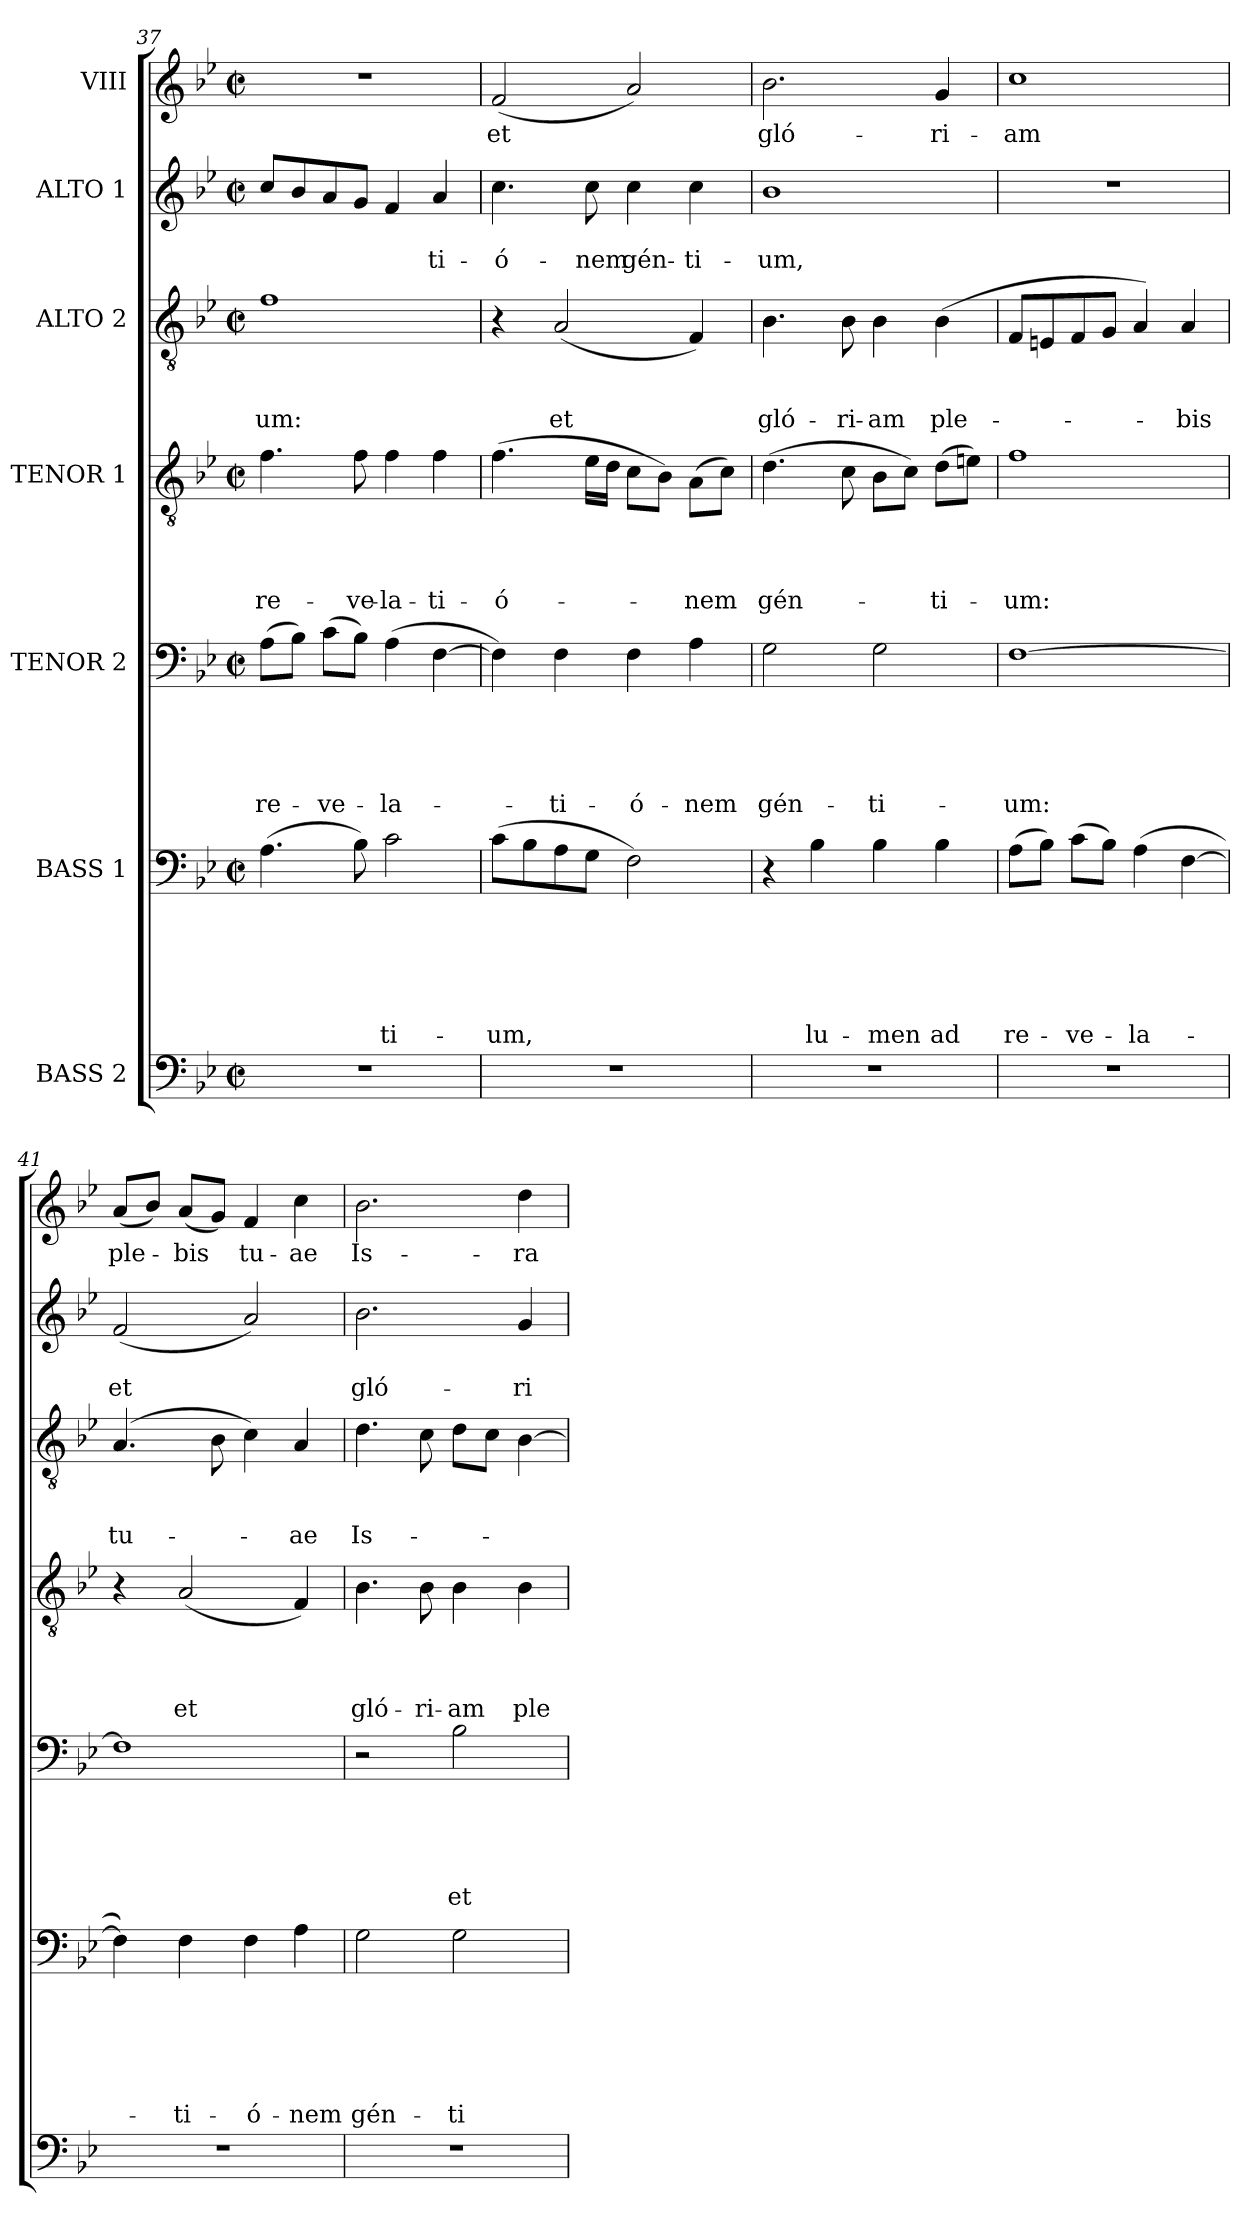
**kern	**kern	**text	**text	**text	**text	**text	**text	**kern	**text	**text	**text	**text	**text	**kern	**text	**text	**text	**text	**kern	**text	**text	**text	**kern	**text	**text	**kern	**text
*part7	*part6	*part6	*part6	*part6	*part6	*part6	*part6	*part5	*part5	*part5	*part5	*part5	*part5	*part4	*part4	*part4	*part4	*part4	*part3	*part3	*part3	*part3	*part2	*part2	*part2	*part1	*part1
*staff7	*staff6	*staff6	*staff6	*staff6	*staff6	*staff6	*staff6	*staff5	*staff5	*staff5	*staff5	*staff5	*staff5	*staff4	*staff4	*staff4	*staff4	*staff4	*staff3	*staff3	*staff3	*staff3	*staff2	*staff2	*staff2	*staff1	*staff1
*I"BASS 2	*I"BASS 1	*	*	*	*	*	*	*I"TENOR 2	*	*	*	*	*	*I"TENOR 1	*	*	*	*	*I"ALTO 2	*	*	*	*I"ALTO 1	*	*	*I"VIII	*
!!LO:PB:g=z
*clefF4	*clefF4	*	*	*	*	*	*	*clefF4	*	*	*	*	*	*clefGv2	*	*	*	*	*clefGv2	*	*	*	*clefG2	*	*	*clefG2	*
*k[b-e-]	*k[b-e-]	*	*	*	*	*	*	*k[b-e-]	*	*	*	*	*	*k[b-e-]	*	*	*	*	*k[b-e-]	*	*	*	*k[b-e-]	*	*	*k[b-e-]	*
*B-:	*B-:	*	*	*	*	*	*	*B-:	*	*	*	*	*	*B-:	*	*	*	*	*B-:	*	*	*	*B-:	*	*	*B-:	*
*M2/2	*M2/2	*	*	*	*	*	*	*M2/2	*	*	*	*	*	*M2/2	*	*	*	*	*M2/2	*	*	*	*M2/2	*	*	*M2/2	*
*met(c|)	*met(c|)	*	*	*	*	*	*	*met(c|)	*	*	*	*	*	*met(c|)	*	*	*	*	*met(c|)	*	*	*	*met(c|)	*	*	*met(c|)	*
=37	=37	=37	=37	=37	=37	=37	=37	=37	=37	=37	=37	=37	=37	=37	=37	=37	=37	=37	=37	=37	=37	=37	=37	=37	=37	=37	=37
!	!	!	!	!	!	!	!	!	!	!	!	!	!LO:LY:b	!	!	!	!	!LO:LY:b	!	!	!	!LO:LY:b	!	!	!	!	!
1r	(>4.A\	.	.	.	.	.	.	(>8A\L	.	.	.	.	re-	4.f\	.	.	.	re-	1f	.	.	-um:	8cc/L	.	.	1r	.
.	.	.	.	.	.	.	.	8B-\J)	.	.	.	.	.	.	.	.	.	.	.	.	.	.	8b-/	.	.	.	.
!	!	!	!	!	!	!	!	!	!	!	!	!	!LO:LY:b	!	!	!	!	!	!	!	!	!	!	!	!	!	!
.	.	.	.	.	.	.	.	(>8c\L	.	.	.	.	-ve-	.	.	.	.	.	.	.	.	.	8a/	.	.	.	.
!	!	!	!	!	!	!	!	!	!	!	!	!	!	!	!	!	!	!LO:LY:b	!	!	!	!	!	!	!	!	!
.	8B-\)	.	.	.	.	.	.	8B-\J)	.	.	.	.	.	8f\	.	.	.	-ve-	.	.	.	.	8g/J	.	.	.	.
!	!	!	!	!	!	!	!LO:LY:b	!	!	!	!	!	!LO:LY:b	!	!	!	!	!LO:LY:b:rj	!	!	!	!	!	!	!	!	!
.	2c\	.	.	.	.	.	-ti-	(>4A\	.	.	.	.	-la-	4f\	.	.	.	-la-	.	.	.	.	4f/	.	.	.	.
!	!	!	!	!	!	!	!	!	!	!	!	!	!	!	!	!	!	!LO:LY:b	!	!	!	!	!	!	!LO:LY:b	!	!
.	.	.	.	.	.	.	.	[>4F\	.	.	.	.	.	4f\	.	.	.	-ti-	.	.	.	.	4a/	.	-ti-	.	.
=38	=38	=38	=38	=38	=38	=38	=38	=38	=38	=38	=38	=38	=38	=38	=38	=38	=38	=38	=38	=38	=38	=38	=38	=38	=38	=38	=38
!	!	!	!	!	!	!	!LO:LY:b	!	!	!	!	!	!	!	!	!	!	!LO:LY:b	!	!	!	!	!	!	!LO:LY:b	!	!LO:LY:b
1r	(>8c\L	.	.	.	.	.	-um,	4F\])	.	.	.	.	.	(>4.f\	.	.	.	-ó-	4r	.	.	.	4.cc\	.	-ó-	(<2f/	et
.	8B-\	.	.	.	.	.	.	.	.	.	.	.	.	.	.	.	.	.	.	.	.	.	.	.	.	.	.
!	!	!	!	!	!	!	!	!	!	!	!	!	!LO:LY:b	!	!	!	!	!	!	!	!	!LO:LY:b	!	!	!	!	!
.	8A\	.	.	.	.	.	.	4F\	.	.	.	.	-ti-	.	.	.	.	.	(<2A/	.	.	et	.	.	.	.	.
!	!	!	!	!	!	!	!	!	!	!	!	!	!	!	!	!	!	!	!	!	!	!	!	!	!LO:LY:b	!	!
.	8G\J	.	.	.	.	.	.	.	.	.	.	.	.	16e-\LL	.	.	.	.	.	.	.	.	8cc\	.	-nem	.	.
.	.	.	.	.	.	.	.	.	.	.	.	.	.	16d\JJ	.	.	.	.	.	.	.	.	.	.	.	.	.
!	!	!	!	!	!	!	!	!	!	!	!	!	!LO:LY:b	!	!	!	!	!	!	!	!	!	!	!	!LO:LY:b	!	!
.	2F\)	.	.	.	.	.	.	4F\	.	.	.	.	-ó-	8c\L	.	.	.	.	.	.	.	.	4cc\	.	gén-	2a/)	.
.	.	.	.	.	.	.	.	.	.	.	.	.	.	8B-\J)	.	.	.	.	.	.	.	.	.	.	.	.	.
!	!	!	!	!	!	!	!	!	!	!	!	!	!LO:LY:b	!	!	!	!	!LO:LY:b	!	!	!	!	!	!	!LO:LY:b	!	!
.	.	.	.	.	.	.	.	4A\	.	.	.	.	-nem	(>8A\L	.	.	.	-nem	4F/)	.	.	.	4cc\	.	-ti-	.	.
.	.	.	.	.	.	.	.	.	.	.	.	.	.	8c\J)	.	.	.	.	.	.	.	.	.	.	.	.	.
=39	=39	=39	=39	=39	=39	=39	=39	=39	=39	=39	=39	=39	=39	=39	=39	=39	=39	=39	=39	=39	=39	=39	=39	=39	=39	=39	=39
!	!	!	!	!	!	!	!	!	!	!	!	!	!LO:LY:b	!	!	!	!	!LO:LY:b	!	!	!	!LO:LY:b	!	!	!LO:LY:b	!	!LO:LY:b
1r	4r	.	.	.	.	.	.	2G\	.	.	.	.	gén-	(>4.d\	.	.	.	gén-	4.B-\	.	.	gló-	1b-	.	-um,	2.b-\	gló-
!	!	!	!	!	!	!	!LO:LY:b	!	!	!	!	!	!	!	!	!	!	!	!	!	!	!	!	!	!	!	!
.	4B-\	.	.	.	.	.	lu-	.	.	.	.	.	.	.	.	.	.	.	.	.	.	.	.	.	.	.	.
!	!	!	!	!	!	!	!	!	!	!	!	!	!	!	!	!	!	!	!	!	!	!LO:LY:b	!	!	!	!	!
.	.	.	.	.	.	.	.	.	.	.	.	.	.	8c\	.	.	.	.	8B-\	.	.	-ri-	.	.	.	.	.
!	!	!	!	!	!	!	!LO:LY:b	!	!	!	!	!	!LO:LY:b	!	!	!	!	!	!	!	!	!LO:LY:b	!	!	!	!	!
.	4B-\	.	.	.	.	.	-men	2G\	.	.	.	.	-ti-	8B-\L	.	.	.	.	4B-\	.	.	-am	.	.	.	.	.
.	.	.	.	.	.	.	.	.	.	.	.	.	.	8c\J)	.	.	.	.	.	.	.	.	.	.	.	.	.
!	!	!	!	!	!	!	!LO:LY:b	!	!	!	!	!	!	!	!	!	!	!LO:LY:b	!	!	!	!LO:LY:b	!	!	!	!	!LO:LY:b
.	4B-\	.	.	.	.	.	ad	.	.	.	.	.	.	(>8d\L	.	.	.	-ti-	(>4B-\	.	.	ple-	.	.	.	4g/	-ri-
.	.	.	.	.	.	.	.	.	.	.	.	.	.	8en\J)	.	.	.	.	.	.	.	.	.	.	.	.	.
=40	=40	=40	=40	=40	=40	=40	=40	=40	=40	=40	=40	=40	=40	=40	=40	=40	=40	=40	=40	=40	=40	=40	=40	=40	=40	=40	=40
!	!	!	!	!	!	!	!LO:LY:b	!	!	!	!	!	!LO:LY:b	!	!	!	!	!LO:LY:b	!	!	!	!	!	!	!	!	!LO:LY:b
1r	(>8A\L	.	.	.	.	.	re-	[>1F	.	.	.	.	-um:	1f	.	.	.	-um:	8F/L	.	.	.	1r	.	.	1cc	-am
.	8B-\J)	.	.	.	.	.	.	.	.	.	.	.	.	.	.	.	.	.	8En/	.	.	.	.	.	.	.	.
!	!	!	!	!	!	!	!LO:LY:b	!	!	!	!	!	!	!	!	!	!	!	!	!	!	!	!	!	!	!	!
.	(>8c\L	.	.	.	.	.	-ve-	.	.	.	.	.	.	.	.	.	.	.	8F/	.	.	.	.	.	.	.	.
.	8B-\J)	.	.	.	.	.	.	.	.	.	.	.	.	.	.	.	.	.	8G/J	.	.	.	.	.	.	.	.
!	!	!	!	!	!	!	!LO:LY:b	!	!	!	!	!	!	!	!	!	!	!	!	!	!	!	!	!	!	!	!
.	(>4A\	.	.	.	.	.	-la-	.	.	.	.	.	.	.	.	.	.	.	4A/)	.	.	.	.	.	.	.	.
!	!	!	!	!	!	!	!	!	!	!	!	!	!	!	!	!	!	!	!	!	!	!LO:LY:b	!	!	!	!	!
.	[>4F\	.	.	.	.	.	.	.	.	.	.	.	.	.	.	.	.	.	4A/	.	.	-bis	.	.	.	.	.
=41	=41	=41	=41	=41	=41	=41	=41	=41	=41	=41	=41	=41	=41	=41	=41	=41	=41	=41	=41	=41	=41	=41	=41	=41	=41	=41	=41
!	!	!	!	!	!	!	!	!	!	!	!	!	!	!	!	!	!	!	!	!	!	!LO:LY:b	!	!	!LO:LY:b	!	!LO:LY:b
1r	4F\])	.	.	.	.	.	.	1F]	.	.	.	.	.	4r	.	.	.	.	(4.A/	.	.	tu-	(<2f/	.	et	(<8a/L	ple-
.	.	.	.	.	.	.	.	.	.	.	.	.	.	.	.	.	.	.	.	.	.	.	.	.	.	8b-/J)	.
!	!	!	!	!	!	!	!LO:LY:b	!	!	!	!	!	!	!	!	!	!	!LO:LY:b	!	!	!	!	!	!	!	!	!LO:LY:b
.	4F\	.	.	.	.	.	-ti-	.	.	.	.	.	.	(<2A/	.	.	.	et	.	.	.	.	.	.	.	(<8a/L	-bis
.	.	.	.	.	.	.	.	.	.	.	.	.	.	.	.	.	.	.	8B-\	.	.	.	.	.	.	8g/J)	.
!	!	!	!	!	!	!	!LO:LY:b	!	!	!	!	!	!	!	!	!	!	!	!	!	!	!	!	!	!	!	!LO:LY:b
.	4F\	.	.	.	.	.	-ó-	.	.	.	.	.	.	.	.	.	.	.	4c\)	.	.	.	2a/)	.	.	4f/	tu-
!	!	!	!	!	!	!	!LO:LY:b	!	!	!	!	!	!	!	!	!	!	!	!	!	!	!LO:LY:b	!	!	!	!	!LO:LY:b
.	4A\	.	.	.	.	.	-nem	.	.	.	.	.	.	4F/)	.	.	.	.	4A/	.	.	-ae	.	.	.	4cc\	-ae
=42	=42	=42	=42	=42	=42	=42	=42	=42	=42	=42	=42	=42	=42	=42	=42	=42	=42	=42	=42	=42	=42	=42	=42	=42	=42	=42	=42
!	!	!	!	!	!	!	!LO:LY:b	!	!	!	!	!	!	!	!	!	!	!LO:LY:b	!	!	!	!LO:LY:b	!	!	!LO:LY:b	!	!LO:LY:b
1r	2G\	.	.	.	.	.	gén-	2r	.	.	.	.	.	4.B-\	.	.	.	gló-	4.d\	.	.	Is-	2.b-\	.	gló-	2.b-\	Is-
!	!	!	!	!	!	!	!	!	!	!	!	!	!	!	!	!	!	!LO:LY:b	!	!	!	!	!	!	!	!	!
.	.	.	.	.	.	.	.	.	.	.	.	.	.	8B-\	.	.	.	-ri-	8c\	.	.	.	.	.	.	.	.
!	!	!	!	!	!	!	!LO:LY:b	!	!	!	!	!	!LO:LY:b	!	!	!	!	!LO:LY:b	!	!	!	!	!	!	!	!	!
.	2G\	.	.	.	.	.	-ti-	2B-\	.	.	.	.	et	4B-\	.	.	.	-am	8d\L	.	.	.	.	.	.	.	.
.	.	.	.	.	.	.	.	.	.	.	.	.	.	.	.	.	.	.	8c\J	.	.	.	.	.	.	.	.
!	!	!	!	!	!	!	!	!	!	!	!	!	!	!	!	!	!	!LO:LY:b	!	!	!	!	!	!	!LO:LY:b	!	!LO:LY:b
.	.	.	.	.	.	.	.	.	.	.	.	.	.	4B-\	.	.	.	ple-	[<4B-\	.	.	.	4g/	.	-ri-	4dd\	-ra-
=	=	=	=	=	=	=	=	=	=	=	=	=	=	=	=	=	=	=	=	=	=	=	=	=	=	=	=
*-	*-	*-	*-	*-	*-	*-	*-	*-	*-	*-	*-	*-	*-	*-	*-	*-	*-	*-	*-	*-	*-	*-	*-	*-	*-	*-	*-
